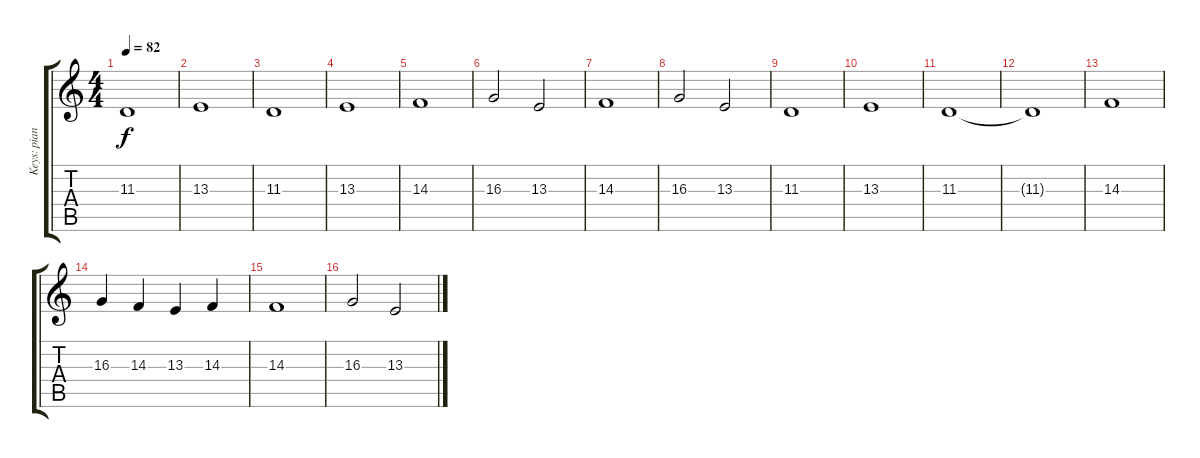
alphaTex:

\track ("Keys: piano" "Keys: pian") {instrument acousticgrandpiano}
\staff {score tabs}
\tuning (C4 G3 Eb3 Bb2 F2 C2) {hide}
\ts (4 4)
\tempo 82
\clef g2
\ks c
11.3.1{dy f} |
13.3.1 |
11.3.1 |
13.3.1 |
14.3.1 |
16.3.2 13.3.2 |
14.3.1 |
16.3.2 13.3.2 |
11.3.1 |
13.3.1 |
11.3.1 |
11.3{t}.1 |
14.3.1 |
16.3.4 14.3.4 13.3.4 14.3.4 |
14.3.1 |
16.3.2 13.3.2
